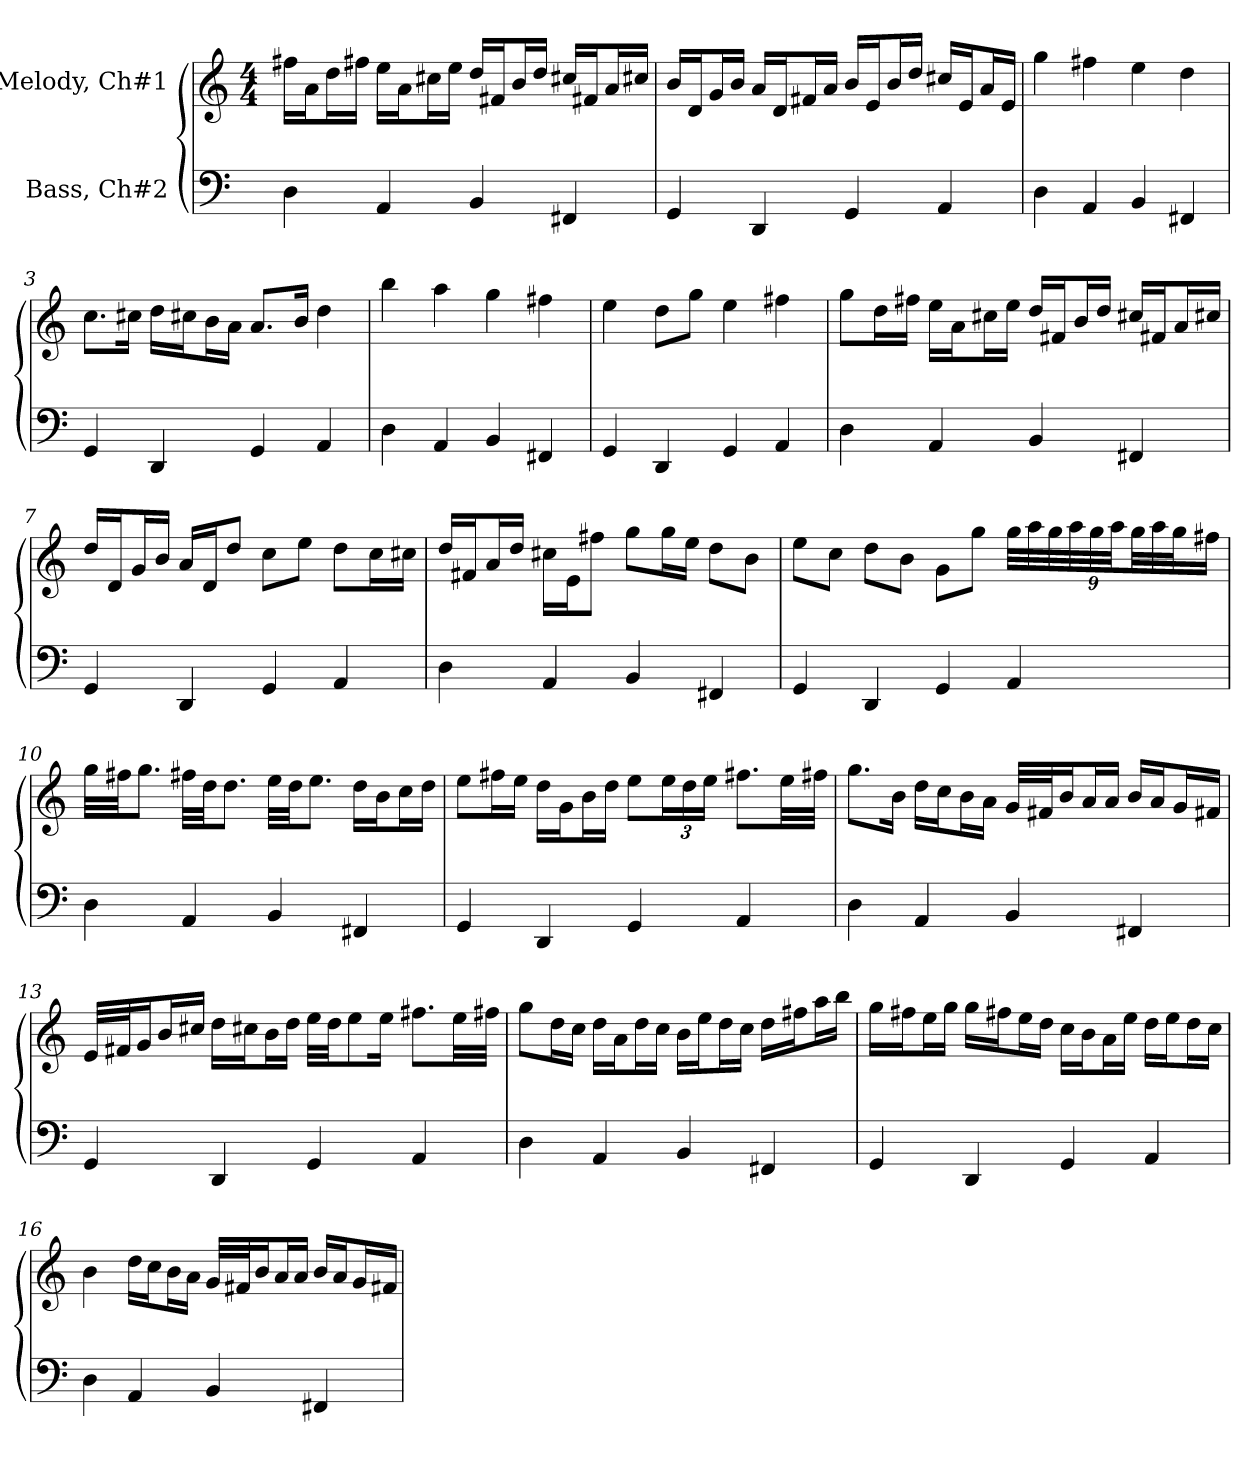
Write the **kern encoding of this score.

**kern	**kern
*part2	*part1
*staff2	*staff1
*I"Bass, Ch#2	*I"Melody, Ch#1
*clefF4	*
*	*M4/4
*MM58	*MM58
=	=
4D	16ff#XLL
.	16aJ
.	16ddL
.	16ff#XJJ
4AA	16eeLL
.	16aJ
.	16cc#XL
.	16eeJJ
4BB	16ddLL
.	16f#XJ
.	16bL
.	16ddJJ
4FF#X	16cc#XLL
.	16f#XJ
.	16aL
.	16cc#XJJ
=1	=1
4GG	16bLL
.	16dJ
.	16gL
.	16bJJ
4DD	16aLL
.	16dJ
.	16f#XL
.	16aJJ
4GG	16bLL
.	16eJ
.	16bL
.	16ddJJ
4AA	16cc#XLL
.	16eJ
.	16aL
.	16eJJ
=2	=2
4D	4gg
4AA	4ff#X
4BB	4ee
4FF#X	4dd
=3	=3
4GG	8.ccL
.	16cc#XJk
4DD	16ddLL
.	16cc#XJ
.	16bL
.	16aJJ
4GG	8.aL
.	16bJk
4AA	4dd
=4	=4
4D	4bb
4AA	4aa
4BB	4gg
4FF#X	4ff#X
=5	=5
4GG	4ee
4DD	8ddL
.	8ggJ
4GG	4ee
4AA	4ff#X
=6	=6
4D	8ggL
.	16ddL
.	16ff#XJJ
4AA	16eeLL
.	16aJ
.	16cc#XL
.	16eeJJ
4BB	16ddLL
.	16f#XJ
.	16bL
.	16ddJJ
4FF#X	16cc#XLL
.	16f#XJ
.	16aL
.	16cc#XJJ
=7	=7
4GG	16ddLL
.	16dJ
.	16gL
.	16bJJ
4DD	16aLL
.	16dJ
.	8ddJ
4GG	8ccL
.	8eeJ
4AA	8ddL
.	16ccL
.	16cc#XJJ
=8	=8
4D	16ddLL
.	16f#XJ
.	16aL
.	16ddJJ
4AA	16cc#XLL
.	16eJ
.	8ff#XJ
4BB	8ggL
.	16ggL
.	16eeJJ
4FF#X	8ddL
.	8bJ
=9	=9
4GG	8eeL
.	8ccJ
4DD	8ddL
.	8bJ
4GG	8gL
.	8ggJ
4AA	48ggLLL
.	48aa
.	48gg
.	48aa
.	48gg
.	48aaJJ
.	48ggLL
.	48aa
.	48ggJ
.	16ff#XJJ
=10	=10
4D	32ggLLL
.	32ff#XJJ
.	8.ggJ
4AA	32ff#XLLL
.	32ddJJ
.	8.ddJ
4BB	32eeLLL
.	32ddJJ
.	8.eeJ
4FF#X	16ddLL
.	16bJ
.	16ccL
.	16ddJJ
=11	=11
4GG	8eeL
.	16ff#XL
.	16eeJJ
4DD	16ddLL
.	16gJ
.	16bL
.	16ddJJ
4GG	8eeL
.	24eeL
.	24dd
.	24eeJJ
4AA	8.ff#XL
.	32eeLL
.	32ff#XJJJ
=12	=12
4D	8.ggL
.	16bJk
4AA	16ddLL
.	16ccJ
.	16bL
.	16aJJ
4BB	32gLLL
.	32f#XJ
.	16bJ
.	16aL
.	16aJJ
4FF#X	16bLL
.	16aJ
.	16gL
.	16f#XJJ
=13	=13
4GG	32eLLL
.	32f#XJ
.	16gJ
.	16bL
.	16cc#XJJ
4DD	16ddLL
.	16cc#XJ
.	16bL
.	16ddJJ
4GG	32eeLLL
.	32ddJJ
.	8ee
.	16eeJk
4AA	8.ff#XL
.	32eeLL
.	32ff#XJJJ
=14	=14
4D	8ggL
.	16ddL
.	16ccJJ
4AA	16ddLL
.	16aJ
.	16ddL
.	16ccJJ
4BB	16bLL
.	16eeJ
.	16ddL
.	16ccJJ
4FF#X	16ddLL
.	16ff#XJ
.	16aaL
.	16bbJJ
=15	=15
4GG	16ggLL
.	16ff#XJ
.	16eeL
.	16ggJJ
4DD	16ggLL
.	16ff#XJ
.	16eeL
.	16ddJJ
4GG	16ccLL
.	16bJ
.	16aL
.	16eeJJ
4AA	16ddLL
.	16eeJ
.	16ddL
.	16ccJJ
=16	=16
4D	4b
4AA	16ddLL
.	16ccJ
.	16bL
.	16aJJ
4BB	32gLLL
.	32f#XJ
.	16bJ
.	16aL
.	16aJJ
4FF#X	16bLL
.	16aJ
.	16gL
.	16f#XJJ
=	=
*-	*-
